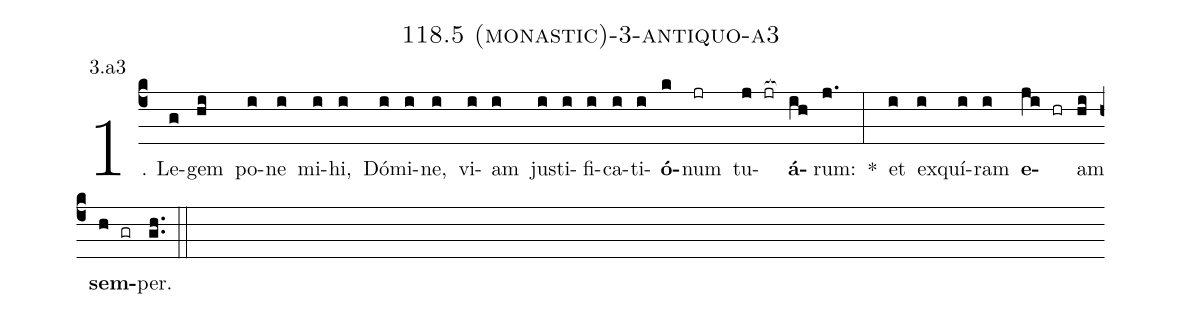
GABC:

name: 118.5 (monastic)-3-antiquo-a3;
annotation: 3.a3;
%%
(c4)1. Le(g)gem(hi) po(i)ne(i) mi(i)hi,(i) Dó(i)mi(i)ne,(i) vi(i)am(i) jus(i)ti(i)fi(i)ca(i)ti(i)<b>ó</b>(k)num(jr) tu(j jr[ocb:1{])<b>á</b>(ih[ocb:0}])rum:(j.) *(:) et(i) ex(i)quí(i)ram(i) <b>e</b>(ji hr)am(hi) <b>sem</b>(h gr)per.(gh..) (::)
